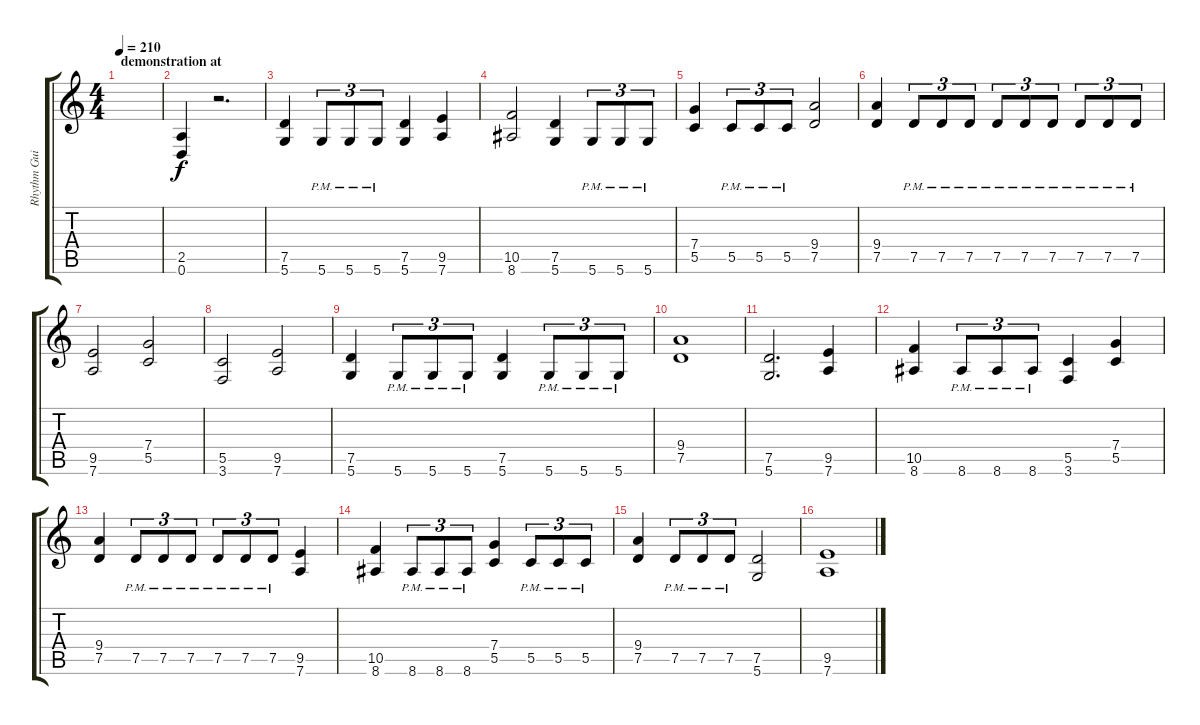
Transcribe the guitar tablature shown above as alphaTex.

\track ("Rhythm Guitar" "Rhythm Gui") {instrument distortionguitar}
\staff {score tabs}
\tuning (D4 A3 F3 C3 G2 D2) {hide}
\ts (4 4)
\section ("" "demonstration at")
\tempo 210
\clef g2
\ks c
|
(2.5 0.6).4{balance 8} r.2{d} |
(7.5 5.6).4 5.6{pm}.8{tu (3 2)} 5.6{pm}.8{tu (3 2)} 5.6{pm}.8{tu (3 2)} (7.5 5.6).4 (9.5 7.6).4 |
(10.5 8.6).2 (7.5 5.6).4 5.6{pm}.8{tu (3 2)} 5.6{pm}.8{tu (3 2)} 5.6{pm}.8{tu (3 2)} |
(7.4 5.5).4 5.5{pm}.8{tu (3 2)} 5.5{pm}.8{tu (3 2)} 5.5{pm}.8{tu (3 2)} (9.4 7.5).2 |
(9.4 7.5).4 7.5{pm}.8{tu (3 2)} 7.5{pm}.8{tu (3 2)} 7.5{pm}.8{tu (3 2)} 7.5{pm}.8{tu (3 2)} 7.5{pm}.8{tu (3 2)} 7.5{pm}.8{tu (3 2)} 7.5{pm}.8{tu (3 2)} 7.5{pm}.8{tu (3 2)} 7.5{pm}.8{tu (3 2)} |
(9.5 7.6).2 (7.4 5.5).2 |
(5.5 3.6).2 (9.5 7.6).2 |
(7.5 5.6).4 5.6{pm}.8{tu (3 2)} 5.6{pm}.8{tu (3 2)} 5.6{pm}.8{tu (3 2)} (7.5 5.6).4 5.6{pm}.8{tu (3 2)} 5.6{pm}.8{tu (3 2)} 5.6{pm}.8{tu (3 2)} |
(9.4 7.5).1 |
(7.5 5.6).2{d} (9.5 7.6).4 |
(10.5 8.6).4 8.6{pm}.8{tu (3 2)} 8.6{pm}.8{tu (3 2)} 8.6{pm}.8{tu (3 2)} (5.5 3.6).4 (7.4 5.5).4 |
(9.4 7.5).4 7.5{pm}.8{tu (3 2)} 7.5{pm}.8{tu (3 2)} 7.5{pm}.8{tu (3 2)} 7.5{pm}.8{tu (3 2)} 7.5{pm}.8{tu (3 2)} 7.5{pm}.8{tu (3 2)} (9.5 7.6).4 |
(10.5 8.6).4 8.6{pm}.8{tu (3 2)} 8.6{pm}.8{tu (3 2)} 8.6{pm}.8{tu (3 2)} (7.4 5.5).4 5.5{pm}.8{tu (3 2)} 5.5{pm}.8{tu (3 2)} 5.5{pm}.8{tu (3 2)} |
(9.4 7.5).4 7.5{pm}.8{tu (3 2)} 7.5{pm}.8{tu (3 2)} 7.5{pm}.8{tu (3 2)} (7.5 5.6).2 |
(9.5 7.6).1
